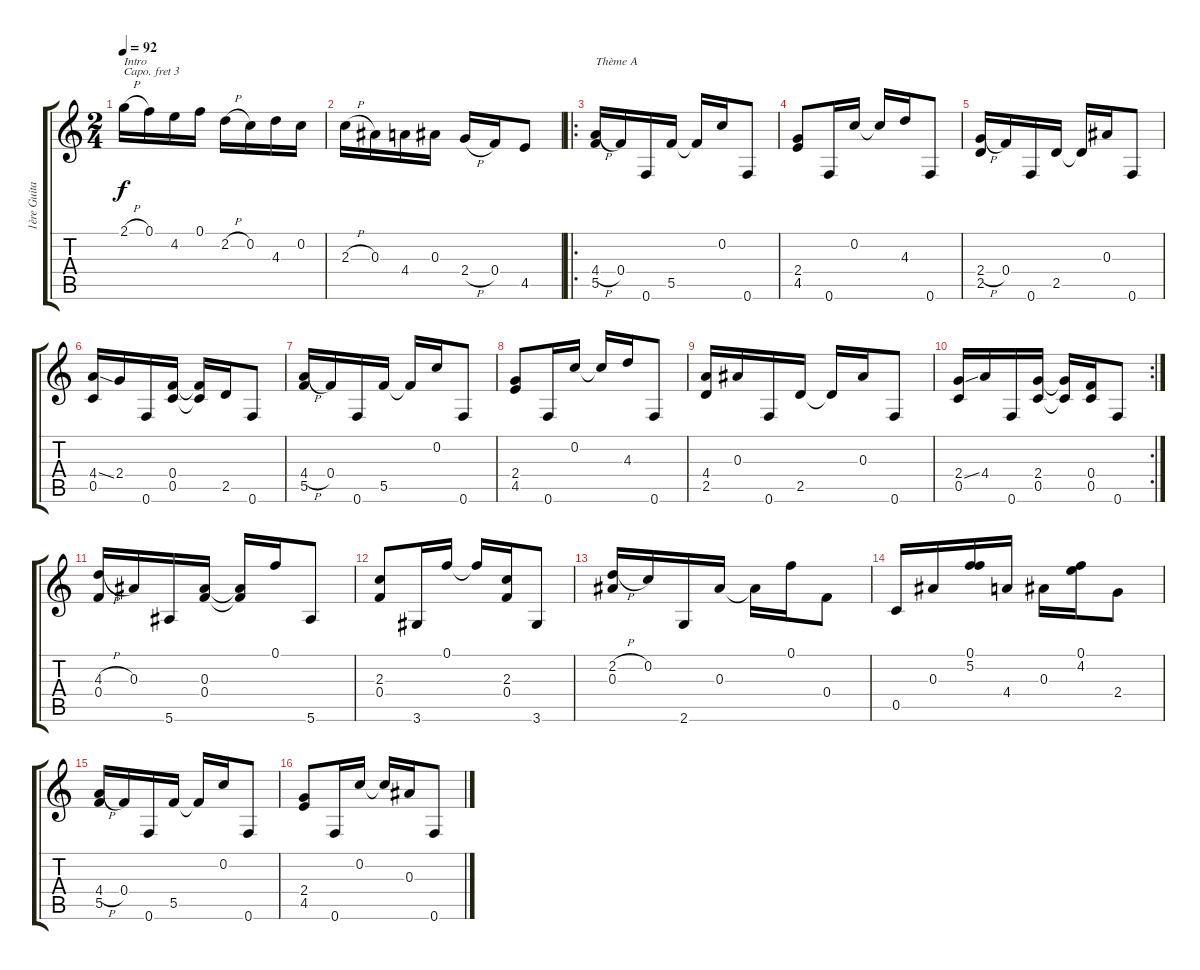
\track ("1ère Guitare" "1ère Guita") {instrument acousticguitarnylon}
\staff {score tabs}
\capo 3
\tuning (D4 A3 G3 D3 A2 D2) {hide}
\ts (2 4)
\tempo 92
\clef g2
\ks c
2.1{h}.16{txt "Intro" dy f instrument acousticguitarnylon} 0.1.16 4.2.16 0.1.16 2.2{h}.16 0.2.16 4.3.16 0.2.16 |
2.3{h}.16 0.3.16 4.4.16 0.3.16 2.4{h}.16 0.4.16 4.5.8 |
\ro
(4.4{h} 5.5).16{txt "Thème A"} 0.4.16 0.6.16 5.5.16 5.5{t}.16 0.2.16 0.6.8 |
(2.4 4.5).8 0.6.16 0.2.16 0.2{t}.16 4.3.16 0.6.8 |
(2.4{h} 2.5).16 0.4.16 0.6.16 2.5.16 2.5{t}.16 0.3.16 0.6.8 |
(4.4{ss} 0.5).16 2.4.16 0.6.16 (0.4 0.5).16 (0.4{t} 0.5{t}).16 2.5.16 0.6.8 |
(4.4{h} 5.5).16 0.4.16 0.6.16 5.5.16 5.5{t}.16 0.2.16 0.6.8 |
(2.4 4.5).8 0.6.16 0.2.16 0.2{t}.16 4.3.16 0.6.8 |
(4.4 2.5).16 0.3.16 0.6.16 2.5.16 2.5{t}.16 0.3.16 0.6.8 |
\rc 2
(2.4{ss} 0.5).16 4.4.16 0.6.16 (2.4 0.5).16 (2.4{t} 0.5{t}).16 (0.4 0.5).16 0.6.8 |
(4.3{h} 0.4).16 0.3.16 5.6.16 (0.3 0.4).16 (0.3{t} 0.4{t}).16 0.1.16 5.6.8 |
(2.3 0.4).8 3.6.16 0.1.16 0.1{t}.16 (2.3 0.4).16 3.6.8 |
(2.2{h} 0.3).16 0.2.16 2.6.16 0.3.16 0.3{t}.16 0.1.16 0.4.8 |
0.5.16 0.3.16 (0.1 5.2).16 4.4.16 0.3.16 (0.1 4.2).16 2.4.8 |
(4.4{h} 5.5).16 0.4.16 0.6.16 5.5.16 5.5{t}.16 0.2.16 0.6.8 |
(2.4 4.5).8 0.6.16 0.2.16 0.2{t}.16 0.3.16 0.6.8
